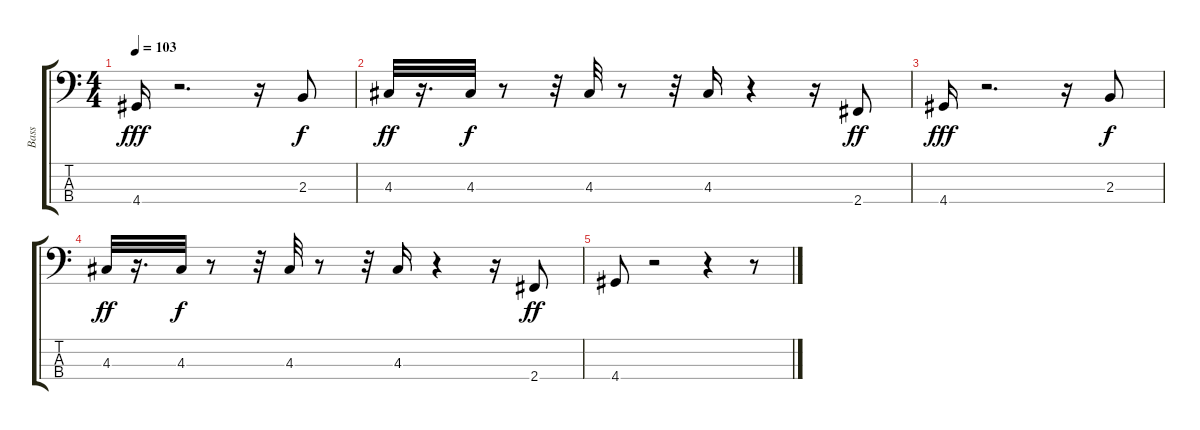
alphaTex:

\track ("Bass" "Bass") {instrument electricbassfinger}
\staff {score tabs}
\tuning (G2 D2 A1 E1) {hide}
\ts (4 4)
\tempo 103
\clef f4
\ks c
4.4.16{dy fff} r.2{d} r.16 2.3.8{dy f} |
4.3.32{dy ff} r.16{d} 4.3.32{dy f} r.8 r.32 4.3.32 r.8 r.32 4.3.16 r.4 r.16 2.4.8{dy ff} |
4.4.16{dy fff} r.2{d} r.16 2.3.8{dy f} |
4.3.32{dy ff} r.16{d} 4.3.32{dy f} r.8 r.32 4.3.32 r.8 r.32 4.3.16 r.4 r.16 2.4.8{dy ff} |
4.4.8 r.2 r.4 r.8
